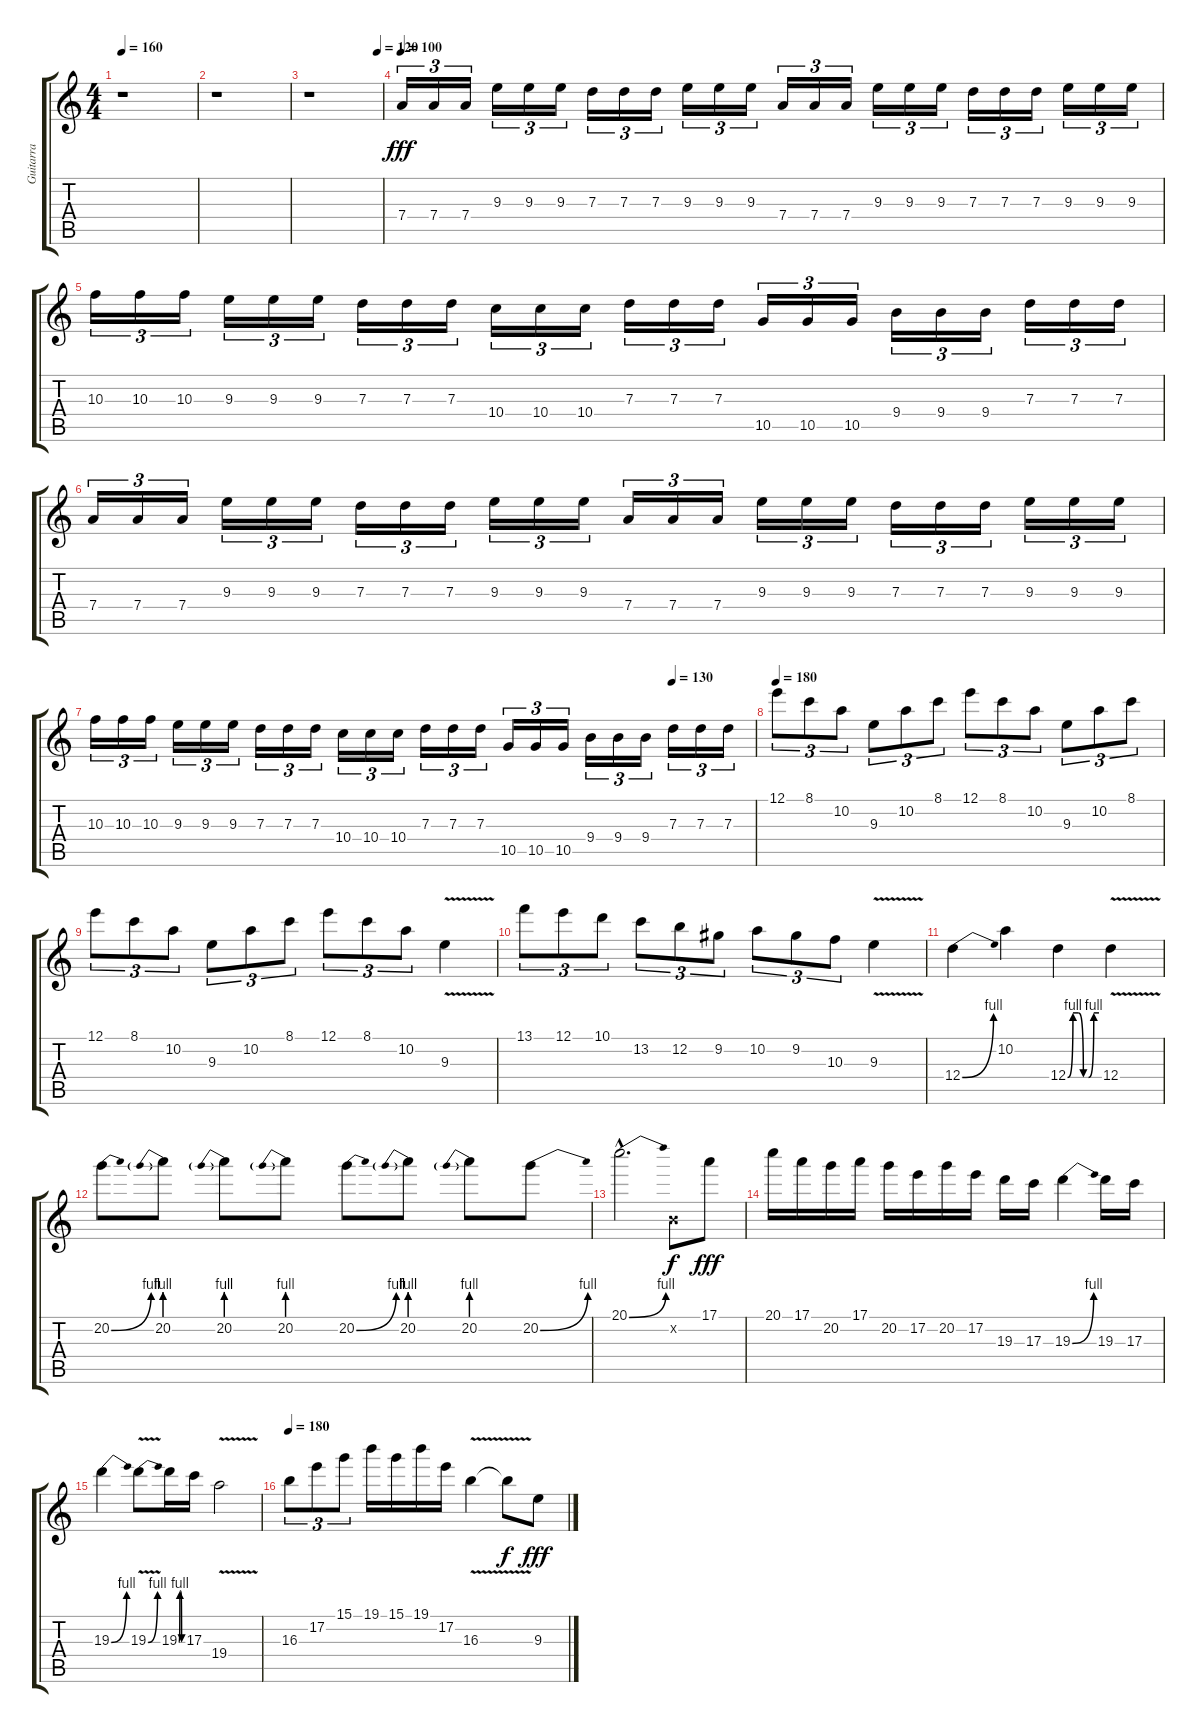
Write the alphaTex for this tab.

\track ("Guitarra" "Guitarra") {instrument distortionguitar}
\staff {score tabs}
\tuning (E4 B3 G3 D3 A2 E2) {hide}
\ts (4 4)
\tempo 160
\clef g2
\ks c
r.1{dy fff} |
r.1 |
\tempo (120 0.9375)
r.1 |
\tempo 100
7.4.16{tu (3 2)} 7.4.16{tu (3 2)} 7.4.16{tu (3 2)} 9.3.16{tu (3 2)} 9.3.16{tu (3 2)} 9.3.16{tu (3 2)} 7.3.16{tu (3 2)} 7.3.16{tu (3 2)} 7.3.16{tu (3 2)} 9.3.16{tu (3 2)} 9.3.16{tu (3 2)} 9.3.16{tu (3 2)} 7.4.16{tu (3 2)} 7.4.16{tu (3 2)} 7.4.16{tu (3 2)} 9.3.16{tu (3 2)} 9.3.16{tu (3 2)} 9.3.16{tu (3 2)} 7.3.16{tu (3 2)} 7.3.16{tu (3 2)} 7.3.16{tu (3 2)} 9.3.16{tu (3 2)} 9.3.16{tu (3 2)} 9.3.16{tu (3 2)} |
10.3.16{tu (3 2)} 10.3.16{tu (3 2)} 10.3.16{tu (3 2)} 9.3.16{tu (3 2)} 9.3.16{tu (3 2)} 9.3.16{tu (3 2)} 7.3.16{tu (3 2)} 7.3.16{tu (3 2)} 7.3.16{tu (3 2)} 10.4.16{tu (3 2)} 10.4.16{tu (3 2)} 10.4.16{tu (3 2)} 7.3.16{tu (3 2)} 7.3.16{tu (3 2)} 7.3.16{tu (3 2)} 10.5.16{tu (3 2)} 10.5.16{tu (3 2)} 10.5.16{tu (3 2)} 9.4.16{tu (3 2)} 9.4.16{tu (3 2)} 9.4.16{tu (3 2)} 7.3.16{tu (3 2)} 7.3.16{tu (3 2)} 7.3.16{tu (3 2)} |
7.4.16{tu (3 2)} 7.4.16{tu (3 2)} 7.4.16{tu (3 2)} 9.3.16{tu (3 2)} 9.3.16{tu (3 2)} 9.3.16{tu (3 2)} 7.3.16{tu (3 2)} 7.3.16{tu (3 2)} 7.3.16{tu (3 2)} 9.3.16{tu (3 2)} 9.3.16{tu (3 2)} 9.3.16{tu (3 2)} 7.4.16{tu (3 2)} 7.4.16{tu (3 2)} 7.4.16{tu (3 2)} 9.3.16{tu (3 2)} 9.3.16{tu (3 2)} 9.3.16{tu (3 2)} 7.3.16{tu (3 2)} 7.3.16{tu (3 2)} 7.3.16{tu (3 2)} 9.3.16{tu (3 2)} 9.3.16{tu (3 2)} 9.3.16{tu (3 2)} |
\tempo (130 0.875)
10.3.16{tu (3 2)} 10.3.16{tu (3 2)} 10.3.16{tu (3 2)} 9.3.16{tu (3 2)} 9.3.16{tu (3 2)} 9.3.16{tu (3 2)} 7.3.16{tu (3 2)} 7.3.16{tu (3 2)} 7.3.16{tu (3 2)} 10.4.16{tu (3 2)} 10.4.16{tu (3 2)} 10.4.16{tu (3 2)} 7.3.16{tu (3 2)} 7.3.16{tu (3 2)} 7.3.16{tu (3 2)} 10.5.16{tu (3 2)} 10.5.16{tu (3 2)} 10.5.16{tu (3 2)} 9.4.16{tu (3 2)} 9.4.16{tu (3 2)} 9.4.16{tu (3 2)} 7.3.16{tu (3 2)} 7.3.16{tu (3 2)} 7.3.16{tu (3 2)} |
\tempo 180
12.1.8{tu (3 2)} 8.1.8{tu (3 2)} 10.2.8{tu (3 2)} 9.3.8{tu (3 2)} 10.2.8{tu (3 2)} 8.1.8{tu (3 2)} 12.1.8{tu (3 2)} 8.1.8{tu (3 2)} 10.2.8{tu (3 2)} 9.3.8{tu (3 2)} 10.2.8{tu (3 2)} 8.1.8{tu (3 2)} |
12.1.8{tu (3 2)} 8.1.8{tu (3 2)} 10.2.8{tu (3 2)} 9.3.8{tu (3 2)} 10.2.8{tu (3 2)} 8.1.8{tu (3 2)} 12.1.8{tu (3 2)} 8.1.8{tu (3 2)} 10.2.8{tu (3 2)} 9.3{v}.4 |
13.1.8{tu (3 2)} 12.1.8{tu (3 2)} 10.1.8{tu (3 2)} 13.2.8{tu (3 2)} 12.2.8{tu (3 2)} 9.2.8{tu (3 2)} 10.2.8{tu (3 2)} 9.2.8{tu (3 2)} 10.3.8{tu (3 2)} 9.3{v}.4 |
12.4{be (bend 0 0 60 4)}.4 10.2.4 12.4{be (custom 0 0 10 4 20 4 30 0 40 0 50 4 60 4)}.4 12.4{v}.4 |
20.2{be (bend 0 0 60 4)}.8 20.2{be (prebend 0 4 60 4)}.8 20.2{be (prebend 0 4 60 4)}.8 20.2{be (prebend 0 4 60 4)}.8 20.2{be (bend 0 0 60 4)}.8 20.2{be (prebend 0 4 60 4)}.8 20.2{be (prebend 0 4 60 4)}.8 20.2{be (bend 0 0 60 4)}.8 |
20.1{be (bend 0 0 60 4) hac}.2{d} 0.2{x}.8{dy f} 17.1.8{dy fff} |
20.1.16 17.1.16 20.2.16 17.1.16 20.2.16 17.2.16 20.2.16 17.2.16 19.3.16 17.3.16 19.3{be (bend 0 0 60 4)}.4 19.3.16 17.3.16 |
19.3{be (bend 0 0 60 4)}.4 19.3{be (bend 0 0 60 4) v}.8 19.3{be (custom 0 0 15 4 30 4 45 0 60 0)}.16 17.3.16 19.4{v}.2 |
\tempo 180
16.3.8{tu (3 2)} 17.2.8{tu (3 2)} 15.1.8{tu (3 2)} 19.1.16 15.1.16 19.1.16 17.2.16 16.3{v}.4 16.3{t}.8{dy f} 9.3.8{dy fff}
